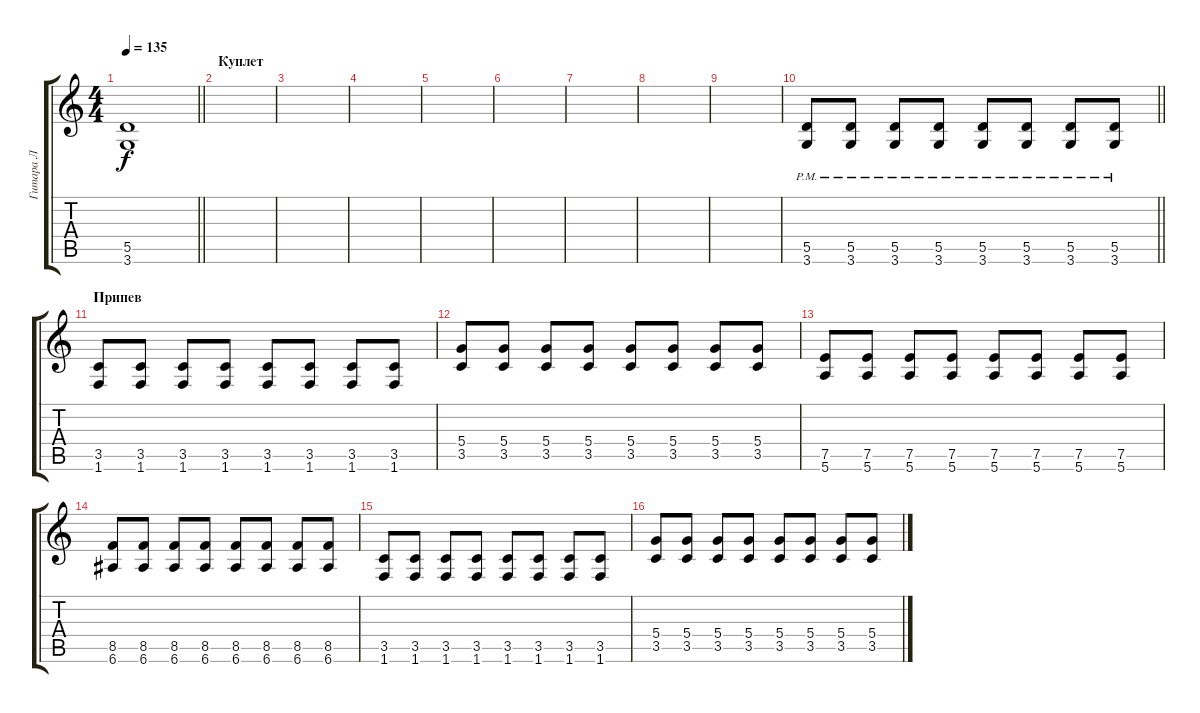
\track ("Гитара Л" "Гитара Л") {instrument distortionguitar}
\staff {score tabs}
\tuning (E4 B3 G3 D3 A2 E2) {hide}
\ts (4 4)
\tempo 135
\clef g2
\barLineRight lightlight
\ks c
(5.5{t} 3.6{t}).1{dy f} |
\section ("" "Куплет")
|
|
|
|
|
|
|
|
\barLineRight lightlight
(5.5{pm} 3.6{pm}).8 (5.5{pm} 3.6{pm}).8 (5.5{pm} 3.6{pm}).8 (5.5{pm} 3.6{pm}).8 (5.5{pm} 3.6{pm}).8 (5.5{pm} 3.6{pm}).8 (5.5{pm} 3.6{pm}).8 (5.5{pm} 3.6{pm}).8 |
\section ("" "Припев")
(3.5 1.6).8 (3.5 1.6).8 (3.5 1.6).8 (3.5 1.6).8 (3.5 1.6).8 (3.5 1.6).8 (3.5 1.6).8 (3.5 1.6).8 |
(5.4 3.5).8 (5.4 3.5).8 (5.4 3.5).8 (5.4 3.5).8 (5.4 3.5).8 (5.4 3.5).8 (5.4 3.5).8 (5.4 3.5).8 |
(7.5 5.6).8 (7.5 5.6).8 (7.5 5.6).8 (7.5 5.6).8 (7.5 5.6).8 (7.5 5.6).8 (7.5 5.6).8 (7.5 5.6).8 |
(8.5 6.6).8 (8.5 6.6).8 (8.5 6.6).8 (8.5 6.6).8 (8.5 6.6).8 (8.5 6.6).8 (8.5 6.6).8 (8.5 6.6).8 |
(3.5 1.6).8 (3.5 1.6).8 (3.5 1.6).8 (3.5 1.6).8 (3.5 1.6).8 (3.5 1.6).8 (3.5 1.6).8 (3.5 1.6).8 |
(5.4 3.5).8 (5.4 3.5).8 (5.4 3.5).8 (5.4 3.5).8 (5.4 3.5).8 (5.4 3.5).8 (5.4 3.5).8 (5.4 3.5).8
